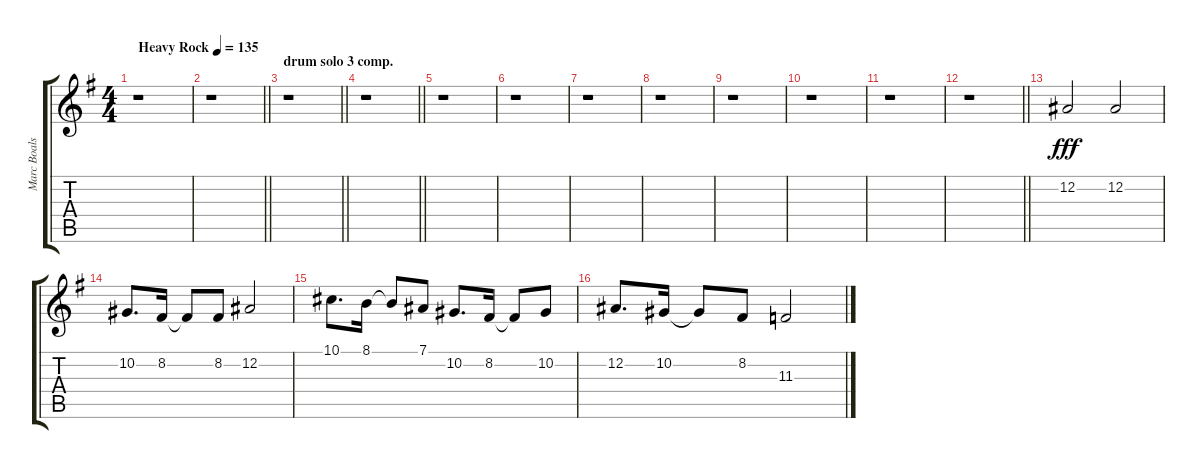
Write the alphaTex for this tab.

\track ("Marc Boals" "Marc Boals") {instrument stringensemble2}
\staff {score tabs}
\tuning (Eb4 Bb3 Gb3 Db3 Ab2 Eb2) {hide}
\ts (4 4)
\tempo (135 "Heavy Rock")
\clef g2
\ks eminor
r.1{dy fff instrument stringensemble2} |
\barLineRight lightlight
r.1 |
\section ("" "drum solo 3 comp.")
\barLineRight lightlight
r.1 |
\barLineRight lightlight
r.1 |
\section ("" "")
r.1 |
r.1 |
r.1 |
r.1 |
r.1 |
r.1 |
r.1 |
\barLineRight lightlight
r.1 |
\section ("" "")
12.2.2 12.2.2 |
10.2.8{d} 8.2.16 8.2{t}.8 8.2.8 12.2.2 |
10.1.8{d} 8.1.16 8.1{t}.8 7.1.8 10.2.8{d} 8.2.16 8.2{t}.8 10.2.8 |
12.2.8{d} 10.2.16 10.2{t}.8 8.2.8 11.3.2
